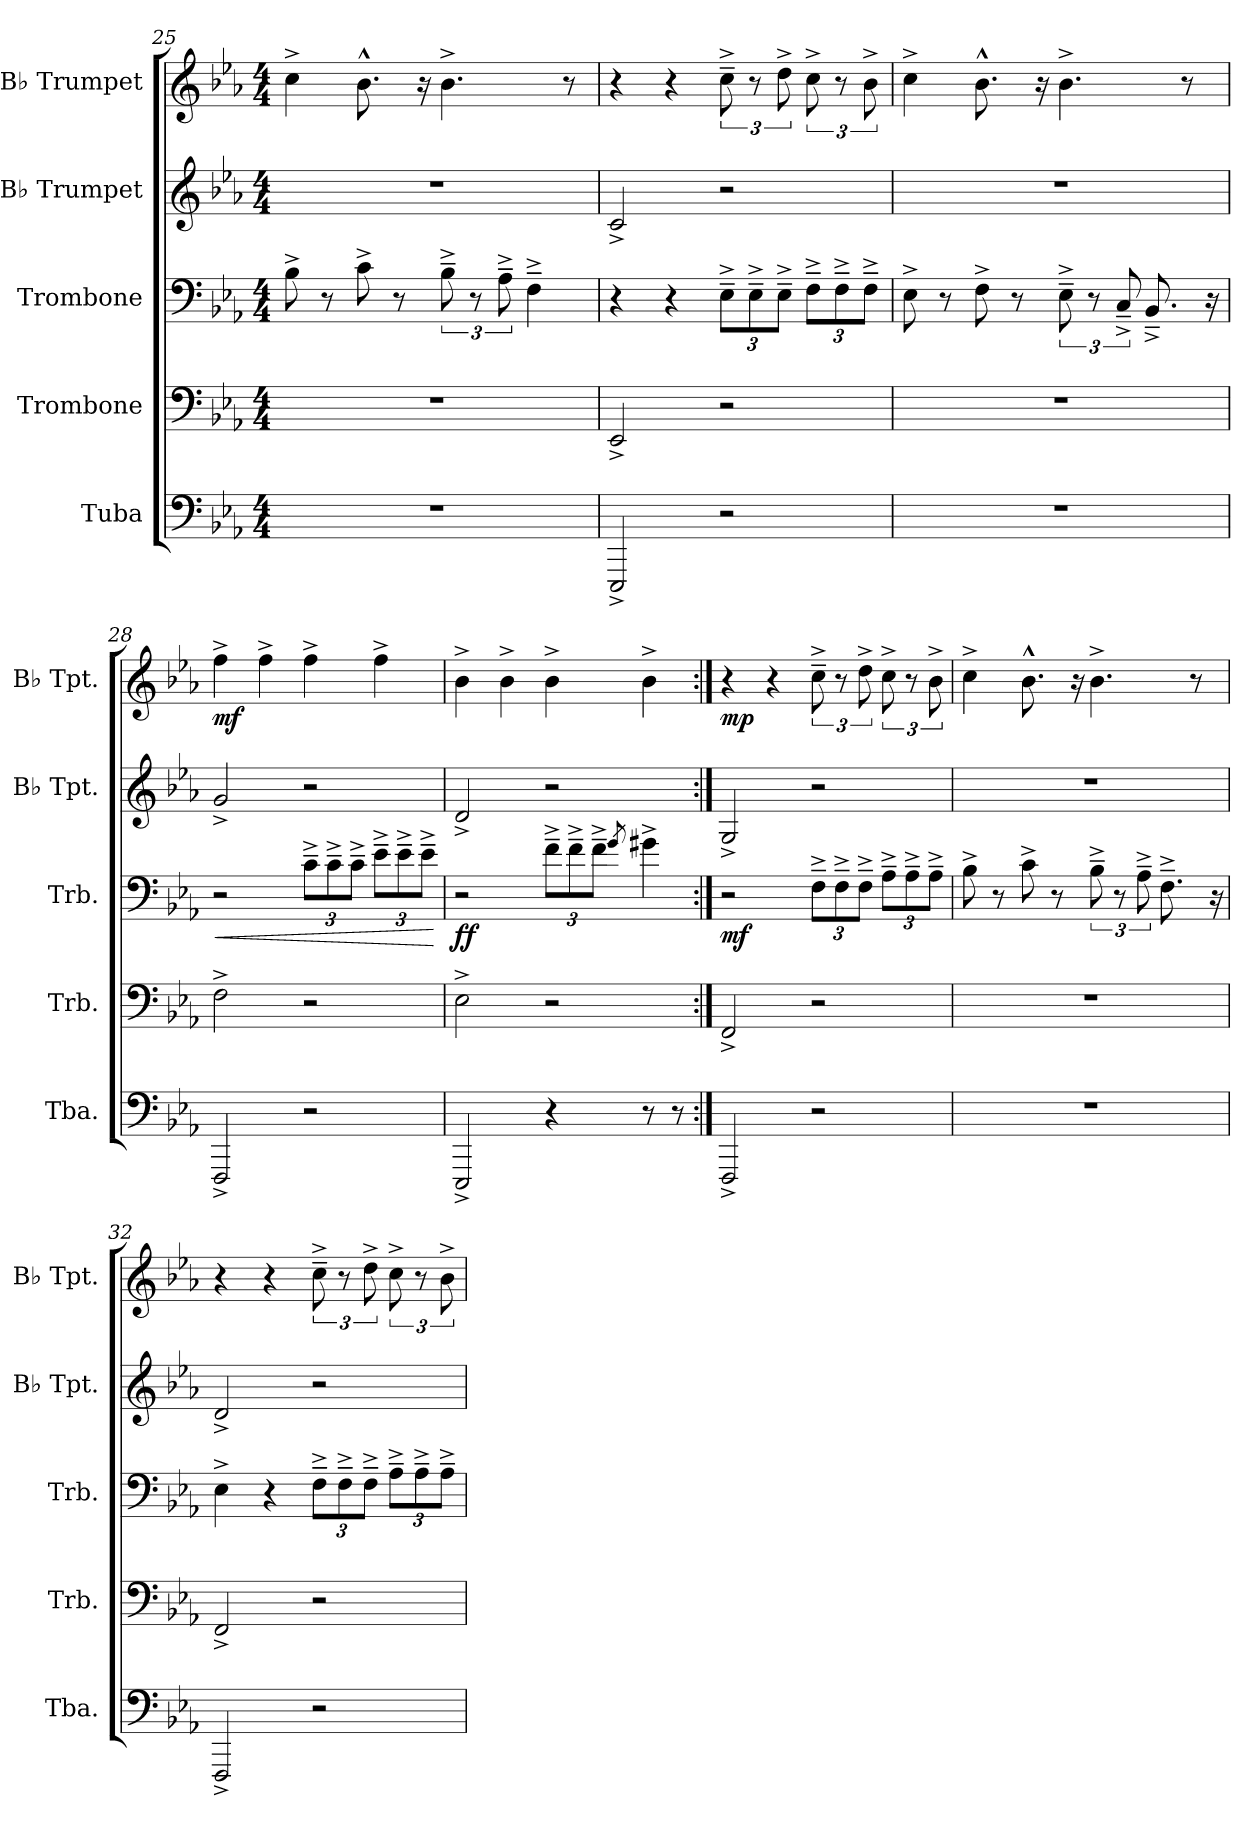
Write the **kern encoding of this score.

**kern	**kern	**kern	**dynam	**kern	**kern	**dynam
*part5	*part4	*part3	*part3	*part2	*part1	*part1
*staff5	*staff4	*staff3	*staff3	*staff2	*staff1	*staff1
*I"Tuba	*I"Trombone	*I"Trombone	*	*I"B♭ Trumpet	*I"B♭ Trumpet	*
*I'Tba.	*I'Trb.	*I'Trb.	*	*I'B♭ Tpt.	*I'B♭ Tpt.	*
*clefF4	*clefF4	*clefF4	*	*clefG2	*clefG2	*
*	*	*	*	*ITrd1c2	*ITrd1c2	*
*k[b-e-a-]	*k[b-e-a-]	*k[b-e-a-]	*	*k[b-e-a-d-g-]	*k[b-e-a-d-g-]	*
*M4/4	*M4/4	*M4/4	*	*M4/4	*M4/4	*
=25	=25	=25	=25	=25	=25	=25
1r	1r	8B-^\	.	1r	4b-^\	.
.	.	8r	.	.	.	.
.	.	8c^\	.	.	8.a-^^\	.
.	.	8r	.	.	.	.
.	.	.	.	.	16r	.
.	.	12B-^~\	.	.	4.a-^\	.
.	.	12r	.	.	.	.
.	.	12A-^~\	.	.	.	.
.	.	4F^~\	.	.	.	.
.	.	.	.	.	8r	.
=26	=26	=26	=26	=26	=26	=26
2EEE-^/	2EE-^/	4r	.	2B-^/	4r	.
.	.	4r	.	.	4r	.
*	*	*Xbrackettup	*	*	*	*
2r	2r	12E-^~\L	.	2r	12b-^~\	.
.	.	12E-^~\	.	.	12r	.
.	.	12E-^~\J	.	.	12cc^\	.
.	.	12F^~\L	.	.	12b-^\	.
.	.	12F^~\	.	.	12r	.
.	.	12F^~\J	.	.	12a-^\	.
=27	=27	=27	=27	=27	=27	=27
1r	1r	8E-^\	.	1r	4b-^\	.
.	.	8r	.	.	.	.
.	.	8F^\	.	.	8.a-^^\	.
.	.	8r	.	.	.	.
.	.	.	.	.	16r	.
*	*	*brackettup	*	*	*	*
.	.	12E-^~\	.	.	4.a-^\	.
.	.	12r	.	.	.	.
.	.	12C^~/	.	.	.	.
.	.	8.BB-^~/	.	.	.	.
.	.	.	.	.	8r	.
.	.	16r	.	.	.	.
!!LO:LB:g=z
=28	=28	=28	=28	=28	=28	=28
!	!	!	!LO:HP:b	!	!	!LO:DY:b
2FFF^/	2F^\	2r	<	2f^/	4ee-^\	mf
.	.	.	.	.	4ee-^\	.
*	*	*Xbrackettup	*	*	*	*
2r	2r	12c^~\L	.	2r	4ee-^\	.
.	.	12c^~\	.	.	.	.
.	.	12c^~\J	.	.	.	.
.	.	12e-^~\L	.	.	4ee-^\	.
.	.	12e-^~\	.	.	.	.
.	.	12e-^~\J	.	.	.	.
.	.	.	[	.	.	.
=29	=29	=29	=29	=29	=29	=29
!	!	!	!LO:DY:b	!	!	!
2EEE-^/	2E-^\	2r	ff	2c^/	4a-^\	.
.	.	.	.	.	4a-^\	.
4r	2r	12f^~\L	.	2r	4a-^\	.
.	.	12f^~\	.	.	.	.
.	.	12f^~\J	.	.	.	.
.	.	8qg/	.	.	.	.
8r	.	4g#X^\	.	.	4a-^\	.
8r	.	.	.	.	.	.
=30:|!	=30:|!	=30:|!	=30:|!	=30:|!	=30:|!	=30:|!
!	!	!	!LO:DY:b	!	!	!LO:DY:b
2FFF^/	2FF^/	2r	mf	2F^/	4r	mp
.	.	.	.	.	4r	.
2r	2r	12F^~\L	.	2r	12b-^~\	.
.	.	12F^~\	.	.	12r	.
.	.	12F^~\J	.	.	12cc^\	.
.	.	12A-^~\L	.	.	12b-^\	.
.	.	12A-^~\	.	.	12r	.
.	.	12A-^~\J	.	.	12a-^\	.
=31	=31	=31	=31	=31	=31	=31
1r	1r	8B-^\	.	1r	4b-^\	.
.	.	8r	.	.	.	.
.	.	8c^\	.	.	8.a-^^\	.
.	.	8r	.	.	.	.
.	.	.	.	.	16r	.
*	*	*brackettup	*	*	*	*
.	.	12B-^~\	.	.	4.a-^\	.
.	.	12r	.	.	.	.
.	.	12A-^~\	.	.	.	.
.	.	8.F^~\	.	.	.	.
.	.	.	.	.	8r	.
.	.	16r	.	.	.	.
!!LO:PB:g=z
=32	=32	=32	=32	=32	=32	=32
2FFF^/	2FF^/	4E-^\	.	2c^/	4r	.
.	.	4r	.	.	4r	.
*	*	*Xbrackettup	*	*	*	*
2r	2r	12F^~\L	.	2r	12b-^~\	.
.	.	12F^~\	.	.	12r	.
.	.	12F^~\J	.	.	12cc^\	.
.	.	12A-^~\L	.	.	12b-^\	.
.	.	12A-^~\	.	.	12r	.
.	.	12A-^~\J	.	.	12a-^\	.
=	=	=	=	=	=	=
*-	*-	*-	*-	*-	*-	*-
